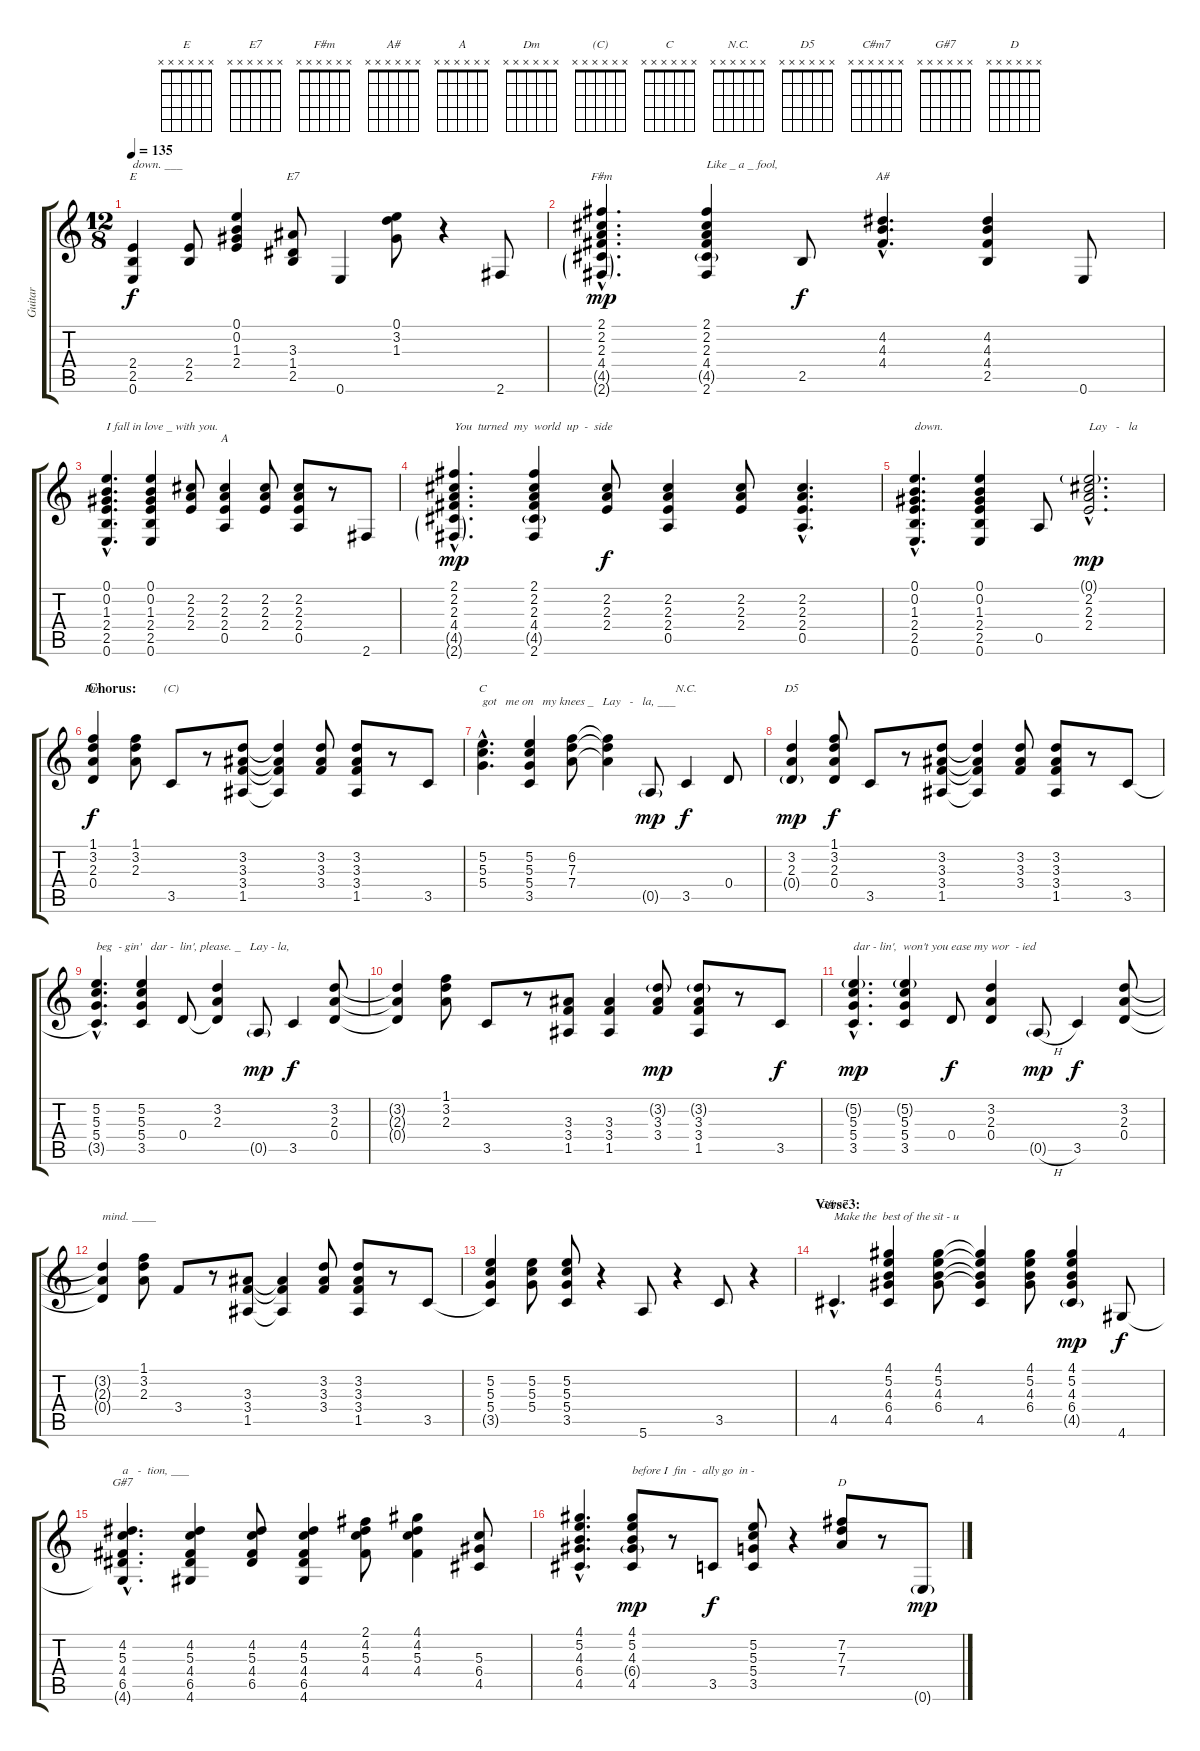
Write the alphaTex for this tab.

\track ("Guitar" "Guitar") {instrument acousticguitarsteel}
\staff {score tabs}
\tuning (E4 B3 G3 D3 A2 E2) {hide}
\chord ("E" x x x x x x) {firstfret 0}
\chord ("E7" x x x x x x) {firstfret 0}
\chord ("F#m" x x x x x x) {firstfret 0}
\chord ("A#" x x x x x x) {firstfret 0}
\chord ("A" x x x x x x) {firstfret 0}
\chord ("Dm" x x x x x x) {firstfret 0}
\chord ("(C)" x x x x x x) {firstfret 0}
\chord ("C" x x x x x x) {firstfret 0}
\chord ("N.C." x x x x x x) {firstfret 0}
\chord ("D5" x x x x x x) {firstfret 0}
\chord ("C#m7" x x x x x x) {firstfret 0}
\chord ("G#7" x x x x x x) {firstfret 0}
\chord ("D" x x x x x x) {firstfret 0}
\ts (12 8)
\tempo 135
\clef g2
\ks c
(2.4 2.5 0.6).4{ch "E" txt "down. ___" dy f} (2.4 2.5).8 (0.1 0.2 1.3 2.4).4 (3.3 1.4 2.5).8{ch "E7"} 0.6.4 (0.1 3.2 1.3).8 r.4 2.6.8 |
(2.1{hac} 2.2{hac} 2.3{hac} 4.4{hac} 4.5{g hac} 2.6{g hac}).4{d ch "F#m" dy mp} (2.1 2.2 2.3 4.4 4.5{g} 2.6).4{txt "Like _ a _ fool, "} 2.5.8{dy f} (4.2{hac} 4.3{hac} 4.4{hac}).4{d ch "A#"} (4.2 4.3 4.4 2.5).4 0.6.8 |
(0.1{hac} 0.2{hac} 1.3{hac} 2.4{hac} 2.5{hac} 0.6{hac}).4{d txt "I fall in love _ with you."} (0.1 0.2 1.3 2.4 2.5 0.6).4 (2.2 2.3 2.4).8 (2.2 2.3 2.4 0.5).4{ch "A"} (2.2 2.3 2.4).8 (2.2 2.3 2.4 0.5).8 r.8 2.6.8 |
(2.1{hac} 2.2{hac} 2.3{hac} 4.4{hac} 4.5{g hac} 2.6{g hac}).4{d txt "You  turned  my  world  up  -  side" dy mp} (2.1 2.2 2.3 4.4 4.5{g} 2.6).4 (2.2 2.3 2.4).8{dy f} (2.2 2.3 2.4 0.5).4 (2.2 2.3 2.4).8 (2.2{hac} 2.3{hac} 2.4{hac} 0.5{hac}).4{d} |
(0.1{hac} 0.2{hac} 1.3{hac} 2.4{hac} 2.5{hac} 0.6{hac}).4{d txt "down."} (0.1 0.2 1.3 2.4 2.5 0.6).4 0.5.8 (0.1{g hac} 2.2{hac} 2.3{hac} 2.4{hac}).2{d txt "Lay   -   la" dy mp} |
\section ("" "Chorus:")
(1.1 3.2 2.3 0.4).4{ch "Dm" dy f} (1.1 3.2 2.3).8 3.5.8{ch "(C)"} r.8 (3.2 3.3 3.4 1.5).8 (3.2{t} 3.3{t} 3.4{t} 1.5{t}).4 (3.2 3.3 3.4).8 (3.2 3.3 3.4 1.5).8 r.8 3.5.8 |
(5.2{hac} 5.3{hac} 5.4{hac}).4{d ch "C" txt "got   me on   my knees _   Lay   -   la, ___"} (5.2 5.3 5.4 3.5).4 (6.2 7.3 7.4).8 (6.2{t} 7.3{t} 7.4{t}).4 0.5{g}.8{dy mp} 3.5.4{ch "N.C." dy f} 0.4.8 |
(3.2 2.3 0.4{g}).4{ch "D5" dy mp} (1.1 3.2 2.3 0.4).8{dy f} 3.5.8 r.8 (3.2 3.3 3.4 1.5).8 (3.2{t} 3.3{t} 3.4{t} 1.5{t}).4 (3.2 3.3 3.4).8 (3.2 3.3 3.4 1.5).8 r.8 3.5.8 |
(5.2{hac} 5.3{hac} 5.4{hac} 3.5{hac t}).4{d txt "beg  - gin'   dar -  lin', please. _   Lay - la,  "} (5.2 5.3 5.4 3.5).4 0.4.8 (3.2 2.3 0.4{t}).4 0.5{g}.8{dy mp} 3.5.4{dy f} (3.2 2.3 0.4).8 |
(3.2{t} 2.3{t} 0.4{t}).4 (1.1 3.2 2.3).8 3.5.8 r.8 (3.3 3.4 1.5).8 (3.3 3.4 1.5).4 (3.2{g} 3.3 3.4).8{dy mp} (3.2{g} 3.3 3.4 1.5).8 r.8 3.5.8{dy f} |
(5.2{g hac} 5.3{hac} 5.4{hac} 3.5{hac}).4{d txt "dar - lin',  won't you ease my wor  - ied" dy mp} (5.2{g} 5.3 5.4 3.5).4 0.4.8{dy f} (3.2 2.3 0.4).4 0.5{h g}.8{dy mp} 3.5.4{dy f} (3.2 2.3 0.4).8 |
(3.2{t} 2.3{t} 0.4{t}).4{txt "mind. ____"} (1.1 3.2 2.3).8 3.4.8 r.8 (3.3 3.4 1.5).8 (3.3{t} 3.4{t} 1.5{t}).4 (3.2 3.3 3.4).8 (3.2 3.3 3.4 1.5).8 r.8 3.5.8 |
(5.2 5.3 5.4 3.5{t}).4 (5.2 5.3 5.4).8 (5.2 5.3 5.4 3.5).8 r.4 5.6.8 r.4 3.5.8 r.4 |
\section ("" "Verse3:")
4.5{hac}.4{d ch "C#m7" txt "Make the  best of the sit - u"} (4.1 5.2 4.3 6.4 4.5).4 (4.1 5.2 4.3 6.4).8 (4.1{t} 5.2{t} 4.3{t} 6.4{t} 4.5).4 (4.1 5.2 4.3 6.4).8 (4.1 5.2 4.3 6.4 4.5{g}).4{dy mp} 4.6.8{dy f} |
(4.2{hac} 5.3{hac} 4.4{hac} 6.5{hac} 4.6{hac t}).4{d ch "G#7" txt "a   -  tion, ___"} (4.2 5.3 4.4 6.5 4.6).4 (4.2 5.3 4.4 6.5).8 (4.2 5.3 4.4 6.5 4.6).4 (2.1 4.2 5.3 4.4).8 (4.1 4.2 5.3 4.4).4 (5.3 6.4 4.5).8 |
(4.1{hac} 5.2{hac} 4.3{hac} 6.4{hac} 4.5{hac}).4{d} (4.1 5.2 4.3 6.4{g} 4.5).8{txt "before I  fin  -  ally go  in -" dy mp} r.8 3.5.8{dy f} (5.2 5.3 5.4 3.5).8 r.4 (7.2 7.3 7.4).8{ch "D"} r.8 0.6{g}.8{dy mp}
